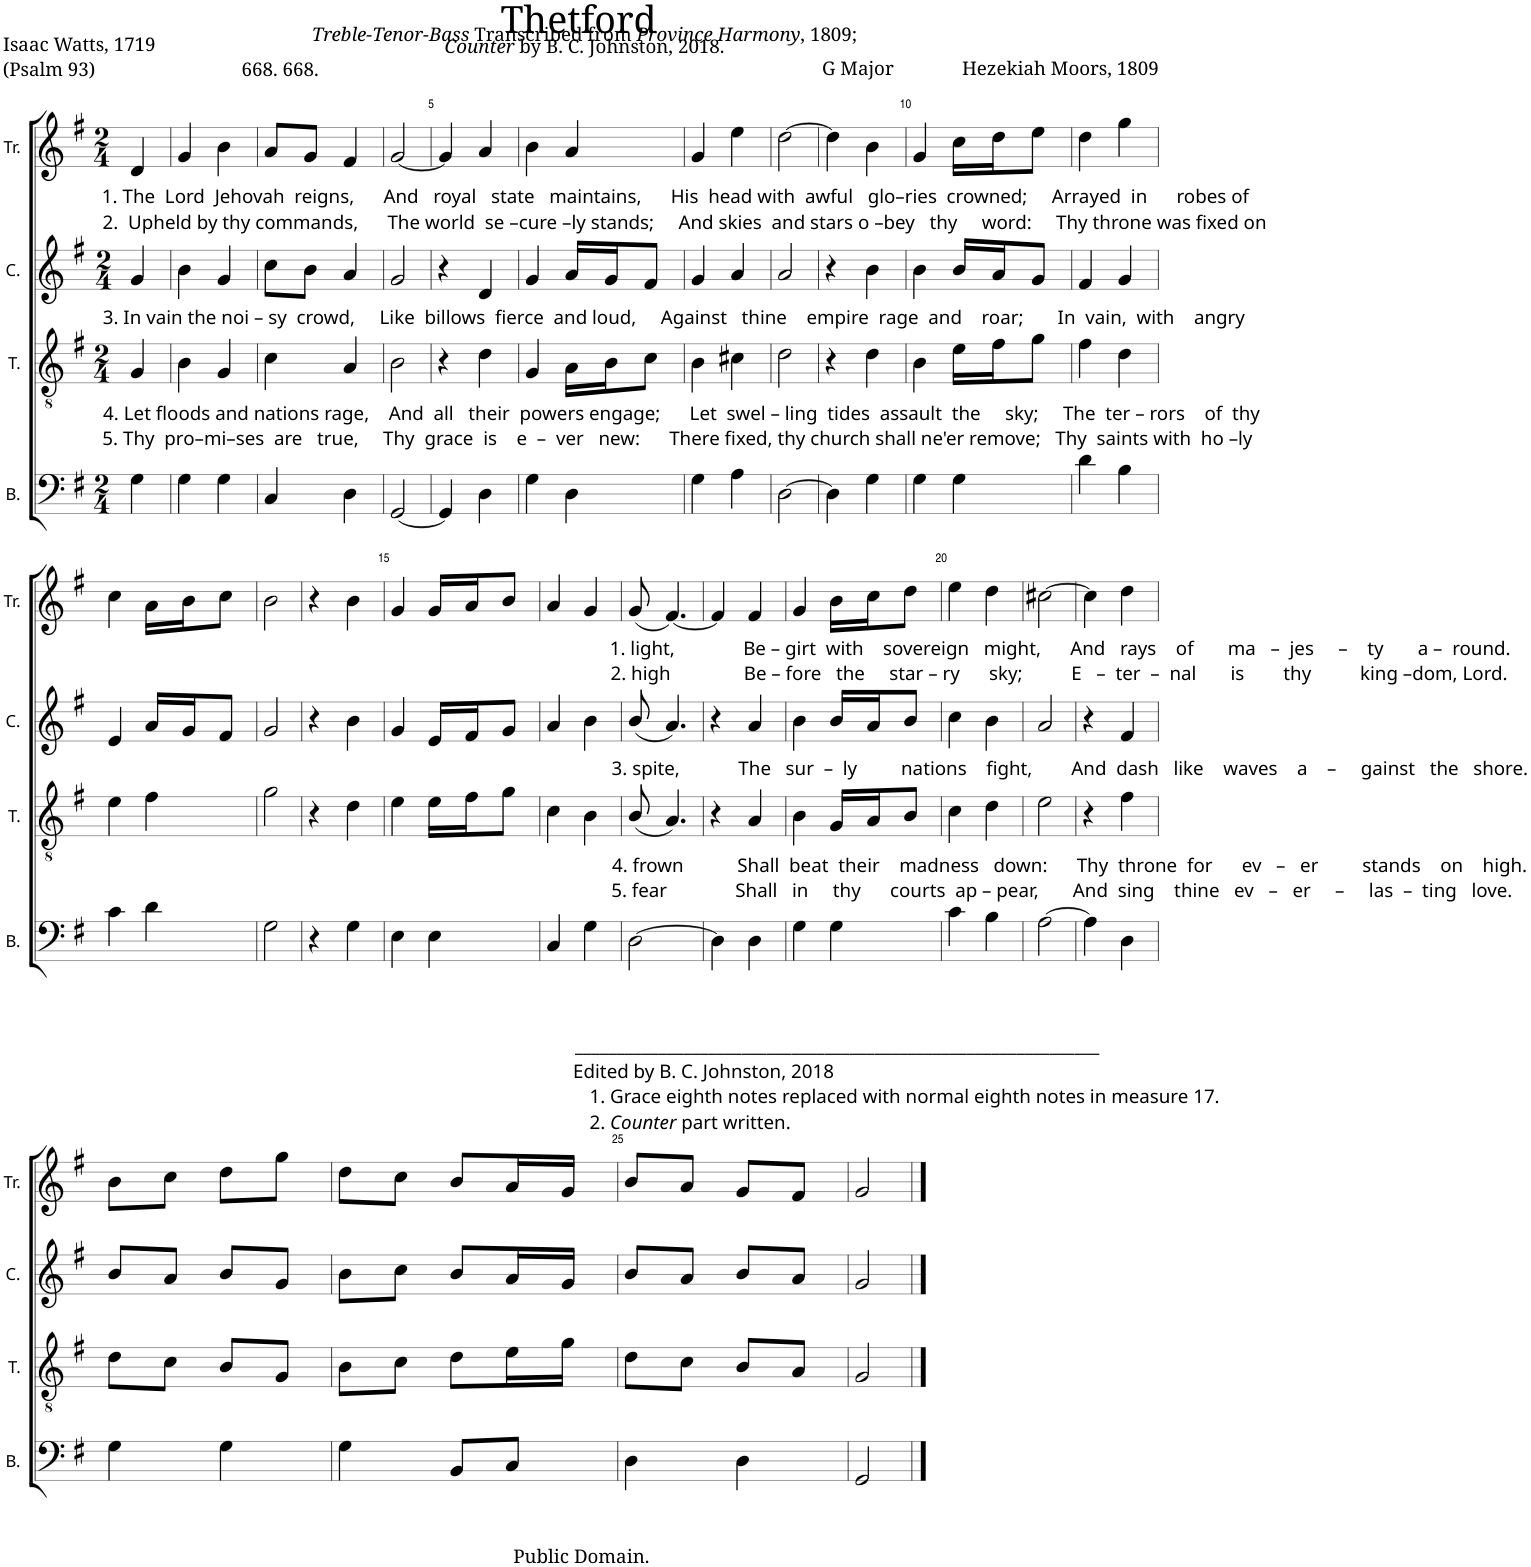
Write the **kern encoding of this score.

**kern	**kern	**kern	**kern
*part4	*part3	*part2	*part1
*staff4	*staff3	*staff2	*staff1
*I"B.	*I"T.	*I"C.	*I"Tr.
*I'B.	*I'T.	*I'C.	*I'Tr.
*clefF4	*clefGv2	*clefG2	*clefG2
*k[f#]	*k[f#]	*k[f#]	*k[f#]
*M2/4	*M2/4	*M2/4	*M2/4
=1	=1	=1	=1
!	!	!	!LO:TX:b:t=1. The  Lord  Jehovah  reigns,      And   royal   state   maintains,      His  head with  awful   glo–ries  crowned;     Arrayed  in      robes of
!	!	!	!LO:TX:b:t=2.  Upheld by thy commands,      The world  se –cure –ly stands;     And skies  and stars o –bey   thy     word&colon;     Thy throne was fixed on
!	!	!LO:TX:b:t=3. In vain the noi – sy  crowd,     Like  billows  fierce  and loud,     Against   thine    empire  rage  and    roar;       In  vain,  with    angry	!
!	!LO:TX:b:t=4. Let floods and nations rage,    And  all   their  powers engage;      Let  swel – ling  tides  assault  the     sky;     The  ter – rors    of  thy	!	!
!	!LO:TX:b:t=5. Thy  pro–mi–ses  are   true,     Thy  grace  is    e  –  ver   new&colon;      There fixed, thy church shall ne'er remove;   Thy  saints with  ho –ly	!	!
4G\	4G/	4g/	4d/
=2	=2	=2	=2
4G\	4B\	4b\	4g/
4G\	4G/	4g/	4b\
=3	=3	=3	=3
4C/	4c\	8cc\L	8a/L
.	.	8b\J	8g/J
4D\	4A/	4a/	4f#/
=4	=4	=4	=4
[2GG/	2B\	2g/	[2g/
=5	=5	=5	=5
4GG/]	4r	4r	4g/]
4D\	4d\	4d/	4a/
=6	=6	=6	=6
4G\	4G/	4g/	4b\
4D\	16A\LL	16a/LL	4a/
.	16B\J	16g/J	.
.	8c\J	8f#/J	.
=7	=7	=7	=7
4G\	4B\	4g/	4g/
4A\	4c#X\	4a/	4ee\
=8	=8	=8	=8
[2D\	2d\	2a/	[2dd\
=9	=9	=9	=9
4D\]	4r	4r	4dd\]
4G\	4d\	4b\	4b\
=10	=10	=10	=10
4G\	4B\	4b\	4g/
4G\	16e\LL	16b/LL	16cc\LL
.	16f#\J	16a/J	16dd\J
.	8g\J	8g/J	8ee\J
=11	=11	=11	=11
4d\	4f#\	4f#/	4dd\
4B\	4d\	4g/	4gg\
!!LO:LB:g=z
=12	=12	=12	=12
4c\	4e\	4e/	4cc\
4d\	4f#\	16a/LL	16a\LL
.	.	16g/J	16b\J
.	.	8f#/J	8cc\J
=13	=13	=13	=13
2G\	2g\	2g/	2b\
=14	=14	=14	=14
4r	4r	4r	4r
4G\	4d\	4b\	4b\
=15	=15	=15	=15
4E\	4e\	4g/	4g/
4E\	16e\LL	16e/LL	16g/LL
.	16f#\J	16f#/J	16a/J
.	8g\J	8g/J	8b/J
=16	=16	=16	=16
4C/	4c\	4a/	4a/
4G\	4B\	4b\	4g/
=17	=17	=17	=17
!	!	!	!LO:TX:b:t=1. light,              Be – girt  with    sovereign   might,      And   rays    of       ma   –  jes     –    ty       a –  round.
!	!	!	!LO:TX:b:t=2. high               Be – fore   the     star – ry      sky;          E   –  ter  –  nal       is        thy          king –dom, Lord.
!	!	!LO:TX:b:t=3. spite,            The   sur  –  ly         nations    fight,        And  dash   like    waves    a    –     gainst   the   shore.	!
!	!LO:TX:b:t=4. frown           Shall  beat  their    madness   down&colon;      Thy  throne  for      ev   –   er         stands    on    high.	!	!
!	!LO:TX:b:t=5. fear              Shall   in     thy      courts  ap – pear,       And  sing    thine   ev   –   er     –     las  –  ting   love.	!	!
!LO:TX:b:t=_______________________________________________________________	!	!	!
!LO:TX:b:t=Edited by B. C. Johnston, 2018	!	!	!
!LO:TX:b:t=1. Grace eighth notes replaced with normal eighth notes in measure 17.	!	!	!
!LO:TX:b:t=2.	!	!	!
!LO:TX:b:i:t=Counter	!	!	!
!LO:TX:b:t=part written.	!	!	!
[2D\	(8B/	(8b/	(8g/
.	4.A/)	4.a/)	[4.f#/)
=18	=18	=18	=18
4D\]	4r	4r	4f#/]
4D\	4A/	4a/	4f#/
=19	=19	=19	=19
4G\	4B\	4b\	4g/
4G\	16G/LL	16b/LL	16b\LL
.	16A/J	16a/J	16cc\J
.	8B/J	8b/J	8dd\J
=20	=20	=20	=20
4c\	4c\	4cc\	4ee\
4B\	4d\	4b\	4dd\
=21	=21	=21	=21
[2A\	2e\	2a/	[2cc#X\
=22	=22	=22	=22
4A\]	4r	4r	4cc#\]
4D\	4f#\	4f#/	4dd\
!!LO:LB:g=z
=23	=23	=23	=23
4G\	8d\L	8b/L	8b\L
.	8c\J	8a/J	8cc\J
4G\	8B/L	8b/L	8dd\L
.	8G/J	8g/J	8gg\J
=24	=24	=24	=24
4G\	8B\L	8b\L	8dd\L
.	8c\J	8cc\J	8cc\J
8BB/L	8d\L	8b/L	8b/L
8C/J	16e\L	16a/L	16a/L
.	16g\JJ	16g/JJ	16g/JJ
=25	=25	=25	=25
4D\	8d\L	8b/L	8b/L
.	8c\J	8a/J	8a/J
4D\	8B/L	8b/L	8g/L
.	8A/J	8a/J	8f#/J
=26	=26	=26	=26
2GG/	2G/	2g/	2g/
==	==	==	==
*-	*-	*-	*-
